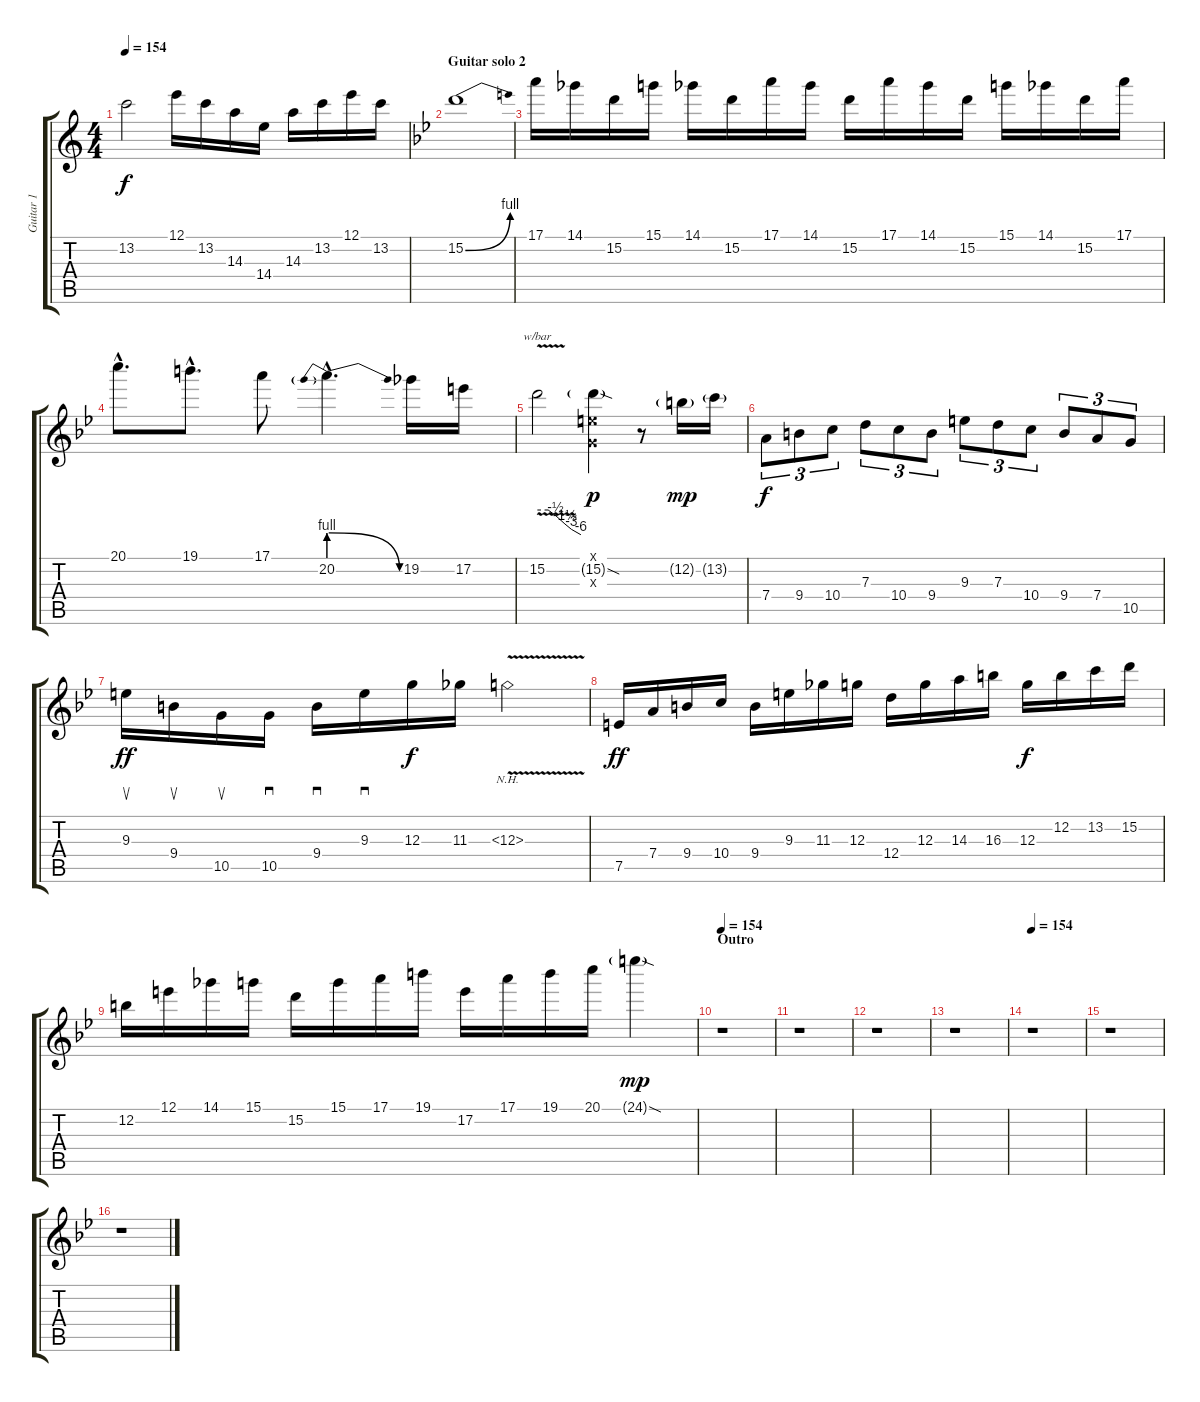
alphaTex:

\track ("Guitar 1" "Guitar 1") {instrument distortionguitar}
\staff {score tabs}
\tuning (E4 B3 G3 D3 A2 E2) {hide}
\ts (4 4)
\tempo 154
\clef g2
\ks c
13.2.2{dy f} 12.1.16 13.2.16 14.3.16 14.4.16 14.3.16 13.2.16 12.1.16 13.2.16 |
\section ("" "Guitar solo 2")
\ks gminor
15.2{be (bend 0 0 60 4)}.1{volume 16 balance 8} |
17.1.16 14.1.16 15.2.16 15.1.16 14.1.16 15.2.16 17.1.16 14.1.16 15.2.16 17.1.16 14.1.16 15.2.16 15.1.16 14.1.16 15.2.16 17.1.16 |
20.1{hac}.8{d} 19.1{hac}.8{d} 17.1.8 20.2{be (prebendrelease 0 4 60 0) hac}.4{d} 19.2.16 17.2.16 |
15.2{v}.2{tbe (custom default 0 0 15 0 25 -2 38 -6 47 -12 60 -24)} (0.1{x} 15.2{sod g} 0.3{x}).4{dy p} r.8 12.2{g}.16{dy mp} 13.2{g}.16 |
7.4.8{tu (3 2) dy f} 9.4.8{tu (3 2)} 10.4.8{tu (3 2)} 7.3.8{tu (3 2)} 10.4.8{tu (3 2)} 9.4.8{tu (3 2)} 9.3.8{tu (3 2)} 7.3.8{tu (3 2)} 10.4.8{tu (3 2)} 9.4.8{tu (3 2)} 7.4.8{tu (3 2)} 10.5.8{tu (3 2)} |
9.3.16{su dy ff} 9.4.16{su} 10.5.16{su} 10.5.16{sd} 9.4.16{sd} 9.3.16{sd} 12.3.16{dy f} 11.3.16 12.3{nh v}.2 |
7.5.16{dy ff} 7.4.16 9.4.16 10.4.16 9.4.16 9.3.16 11.3.16 12.3.16 12.4.16 12.3.16 14.3.16 16.3.16 12.3.16{dy f} 12.2.16 13.2.16 15.2.16 |
12.2.16 12.1.16 14.1.16 15.1.16 15.2.16 15.1.16 17.1.16 19.1.16 17.2.16 17.1.16 19.1.16 20.1.16 24.1{sod g}.4{dy mp} |
\section ("" "Outro")
\tempo 154
r.1 |
r.1 |
r.1 |
r.1 |
\tempo 154
r.1 |
r.1 |
r.1
